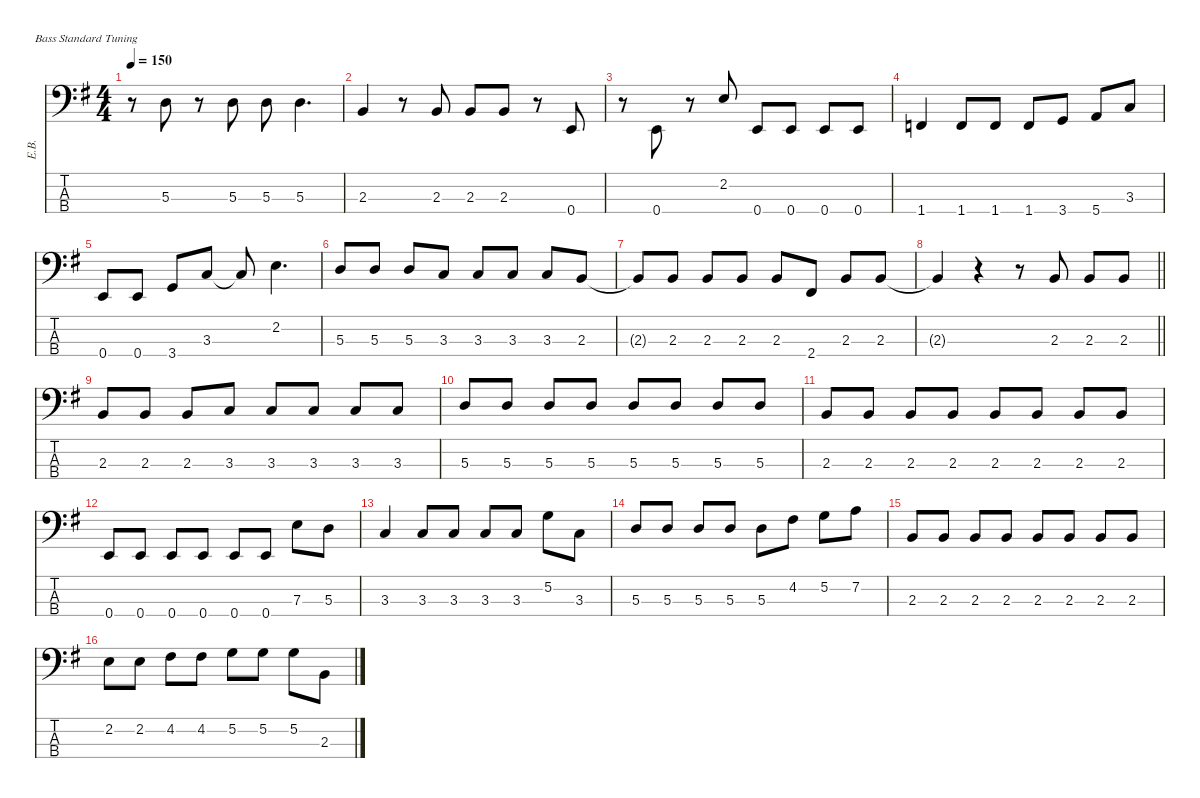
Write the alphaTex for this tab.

\defaultSystemsLayout 4
\hideDynamics
\bracketExtendMode nobrackets
\otherSystemsTrackNameOrientation horizontal
\track ("Electric Bass" "E.B.") {defaultSystemsLayout 4 instrument electricbasspick}
\staff {score tabs}
\tuning (G2 D2 A1 E1)
\ts (4 4)
\tempo 150
\clef f4
\scale
0.95328
\ks g
r.8{dy mf beam Down} 5.3{acc forcenatural}.8{beam Down} r.8{beam Down} 5.3{acc forcenatural}.8{beam Down} 5.3{acc forcenatural}.8{beam Down} 5.3{acc forcenatural}.4{d beam Down} |
\scale
0.95328 2.3{acc forcenatural}.4{beam Up} r.8{beam Up} 2.3{acc forcenatural}.8{beam Up} 2.3{acc forcenatural}.8{beam Up} 2.3{acc forcenatural}.8{beam Up} r.8{beam Up} 0.4{acc forcenatural}.8{beam Up} |
\scale
0.95328 r.8{beam Down} 0.4{acc forcenatural}.8{beam Up} r.8{beam Up} 2.2{acc forcenatural}.8{beam Down} 0.4{acc forcenatural}.8{beam Up} 0.4{acc forcenatural}.8{beam Up} 0.4{acc forcenatural}.8{beam Up} 0.4{acc forcenatural}.8{beam Up} |
\scale
1.11648 1.4{acc forcenatural}.4{beam Up} 1.4{acc forcenatural}.8{beam Up} 1.4{acc forcenatural}.8{beam Up} 1.4{acc forcenatural}.8{beam Up} 3.4{acc forcenatural}.8{beam Up} 5.4{acc forcenatural}.8{beam Up} 3.3{acc forcenatural}.8{beam Up} |
\scale
0.961174 0.4{acc forcenatural}.8{beam Up} 0.4{acc forcenatural}.8{beam Up} 3.4{acc forcenatural}.8{beam Up} 3.3{acc forcenatural}.8{beam Up} 3.3{t acc forcenatural}.8{beam Up} 2.2{acc forcenatural}.4{d beam Down} |
\scale
0.961174 5.3{acc forcenatural}.8{beam Up} 5.3{acc forcenatural}.8{beam Up} 5.3{acc forcenatural}.8{beam Up} 3.3{acc forcenatural}.8{beam Up} 3.3{acc forcenatural}.8{beam Up} 3.3{acc forcenatural}.8{beam Up} 3.3{acc forcenatural}.8{beam Up} 2.3{acc forcenatural}.8{beam Up} |
\scale
0.961174 2.3{t acc forcenatural}.8{beam Up} 2.3{acc forcenatural}.8{beam Up} 2.3{acc forcenatural}.8{beam Up} 2.3{acc forcenatural}.8{beam Up} 2.3{acc forcenatural}.8{beam Up} 2.4{acc #}.8{beam Up} 2.3{acc forcenatural}.8{beam Up} 2.3{acc forcenatural}.8{beam Up} |
\scale
1.15342
\barLineRight lightlight
2.3{t acc forcenatural}.4{beam Up} r.4{beam Up} r.8{beam Up} 2.3{acc forcenatural}.8{beam Up} 2.3{acc forcenatural}.8{beam Up} 2.3{acc forcenatural}.8{beam Up} |
\scale
0.948859 2.3{acc forcenatural}.8{beam Up} 2.3{acc forcenatural}.8{beam Up} 2.3{acc forcenatural}.8{beam Up} 3.3{acc forcenatural}.8{beam Up} 3.3{acc forcenatural}.8{beam Up} 3.3{acc forcenatural}.8{beam Up} 3.3{acc forcenatural}.8{beam Up} 3.3{acc forcenatural}.8{beam Up} |
\scale
0.948859 5.3{acc forcenatural}.8{beam Up} 5.3{acc forcenatural}.8{beam Up} 5.3{acc forcenatural}.8{beam Up} 5.3{acc forcenatural}.8{beam Up} 5.3{acc forcenatural}.8{beam Up} 5.3{acc forcenatural}.8{beam Up} 5.3{acc forcenatural}.8{beam Up} 5.3{acc forcenatural}.8{beam Up} |
\scale
0.948859 2.3{acc forcenatural}.8{beam Up} 2.3{acc forcenatural}.8{beam Up} 2.3{acc forcenatural}.8{beam Up} 2.3{acc forcenatural}.8{beam Up} 2.3{acc forcenatural}.8{beam Up} 2.3{acc forcenatural}.8{beam Up} 2.3{acc forcenatural}.8{beam Up} 2.3{acc forcenatural}.8{beam Up} |
\scale
1.14016 0.4{acc forcenatural}.8{beam Up} 0.4{acc forcenatural}.8{beam Up} 0.4{acc forcenatural}.8{beam Up} 0.4{acc forcenatural}.8{beam Up} 0.4{acc forcenatural}.8{beam Up} 0.4{acc forcenatural}.8{beam Up} 7.3{acc forcenatural}.8{beam Down} 5.3{acc forcenatural}.8{beam Down} |
\scale
0.95328 3.3{acc forcenatural}.4{beam Up} 3.3{acc forcenatural}.8{beam Up} 3.3{acc forcenatural}.8{beam Up} 3.3{acc forcenatural}.8{beam Up} 3.3{acc forcenatural}.8{beam Up} 5.2{acc forcenatural}.8{beam Down} 3.3{acc forcenatural}.8{beam Down} |
\scale
0.95328 5.3{acc forcenatural}.8{beam Up} 5.3{acc forcenatural}.8{beam Up} 5.3{acc forcenatural}.8{beam Up} 5.3{acc forcenatural}.8{beam Up} 5.3{acc forcenatural}.8{beam Down} 4.2{acc #}.8{beam Down} 5.2{acc forcenatural}.8{beam Down} 7.2{acc forcenatural}.8{beam Down} |
\scale
0.95328 2.3{acc forcenatural}.8{beam Up} 2.3{acc forcenatural}.8{beam Up} 2.3{acc forcenatural}.8{beam Up} 2.3{acc forcenatural}.8{beam Up} 2.3{acc forcenatural}.8{beam Up} 2.3{acc forcenatural}.8{beam Up} 2.3{acc forcenatural}.8{beam Up} 2.3{acc forcenatural}.8{beam Up} |
\scale
1.14016 2.2{acc forcenatural}.8{beam Down} 2.2{acc forcenatural}.8{beam Down} 4.2{acc #}.8{beam Down} 4.2{acc #}.8{beam Down} 5.2{acc forcenatural}.8{beam Down} 5.2{acc forcenatural}.8{beam Down} 5.2{acc forcenatural}.8{beam Down} 2.3{acc forcenatural}.8{beam Down}
